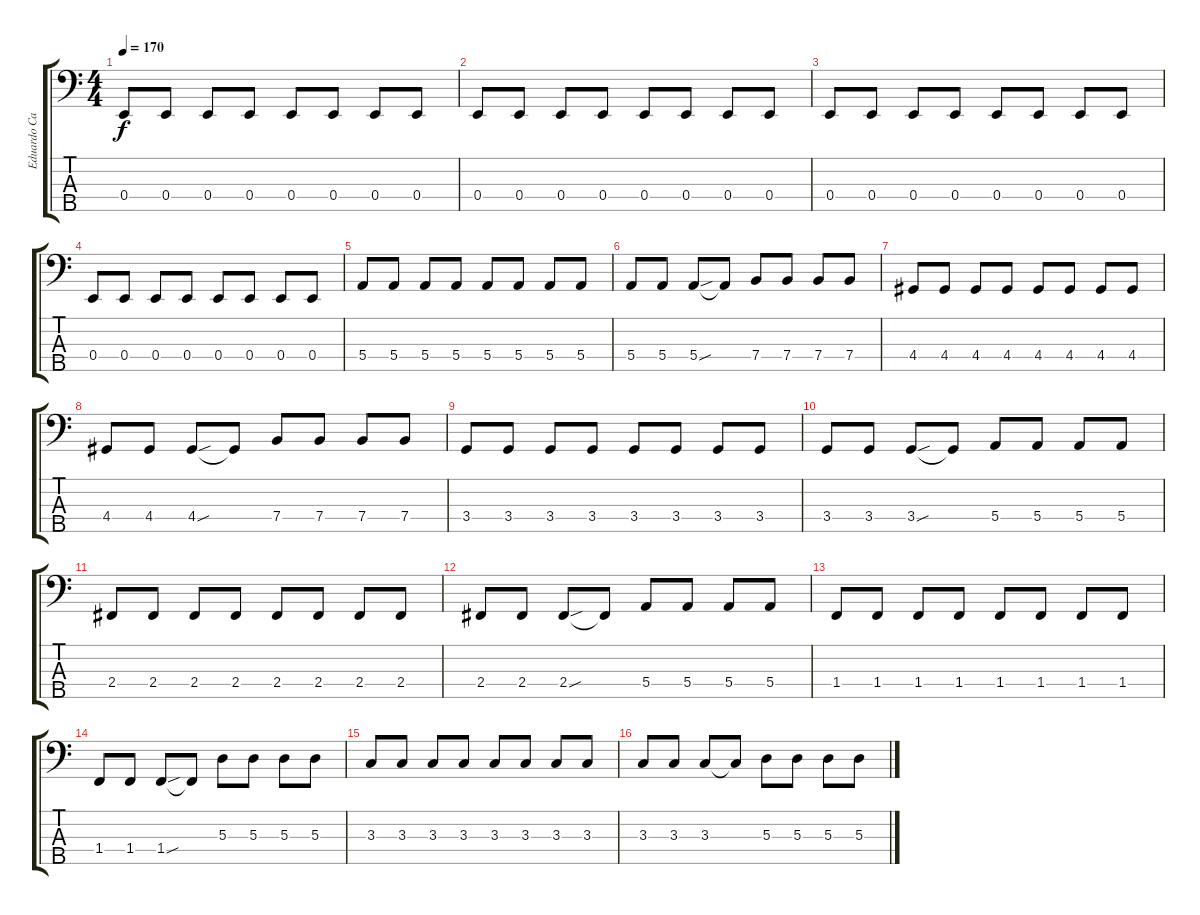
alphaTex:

\track ("Eduardo Caces (bajo)" "Eduardo Ca") {instrument electricbassfinger}
\staff {score tabs}
\tuning (G2 D2 A1 E1 B0) {hide}
\ts (4 4)
\tempo 170
\clef f4
\ks c
0.4.8{dy f} 0.4.8 0.4.8 0.4.8 0.4.8 0.4.8 0.4.8 0.4.8 |
0.4.8 0.4.8 0.4.8 0.4.8 0.4.8 0.4.8 0.4.8 0.4.8 |
0.4.8 0.4.8 0.4.8 0.4.8 0.4.8 0.4.8 0.4.8 0.4.8 |
0.4.8 0.4.8 0.4.8 0.4.8 0.4.8 0.4.8 0.4.8 0.4.8 |
5.4.8 5.4.8 5.4.8 5.4.8 5.4.8 5.4.8 5.4.8 5.4.8 |
5.4.8 5.4.8 5.4{sou}.8 5.4{t}.8 7.4.8 7.4.8 7.4.8 7.4.8 |
4.4.8 4.4.8 4.4.8 4.4.8 4.4.8 4.4.8 4.4.8 4.4.8 |
4.4.8 4.4.8 4.4{sou}.8 4.4{t}.8 7.4.8 7.4.8 7.4.8 7.4.8 |
3.4.8 3.4.8 3.4.8 3.4.8 3.4.8 3.4.8 3.4.8 3.4.8 |
3.4.8 3.4.8 3.4{sou}.8 3.4{t}.8 5.4.8 5.4.8 5.4.8 5.4.8 |
2.4.8 2.4.8 2.4.8 2.4.8 2.4.8 2.4.8 2.4.8 2.4.8 |
2.4.8 2.4.8 2.4{sou}.8 2.4{t}.8 5.4.8 5.4.8 5.4.8 5.4.8 |
1.4.8 1.4.8 1.4.8 1.4.8 1.4.8 1.4.8 1.4.8 1.4.8 |
1.4.8 1.4.8 1.4{sou}.8 1.4{t}.8 5.3.8 5.3.8 5.3.8 5.3.8 |
3.3.8 3.3.8 3.3.8 3.3.8 3.3.8 3.3.8 3.3.8 3.3.8 |
3.3.8 3.3.8 3.3.8 3.3{t}.8 5.3.8 5.3.8 5.3.8 5.3.8
